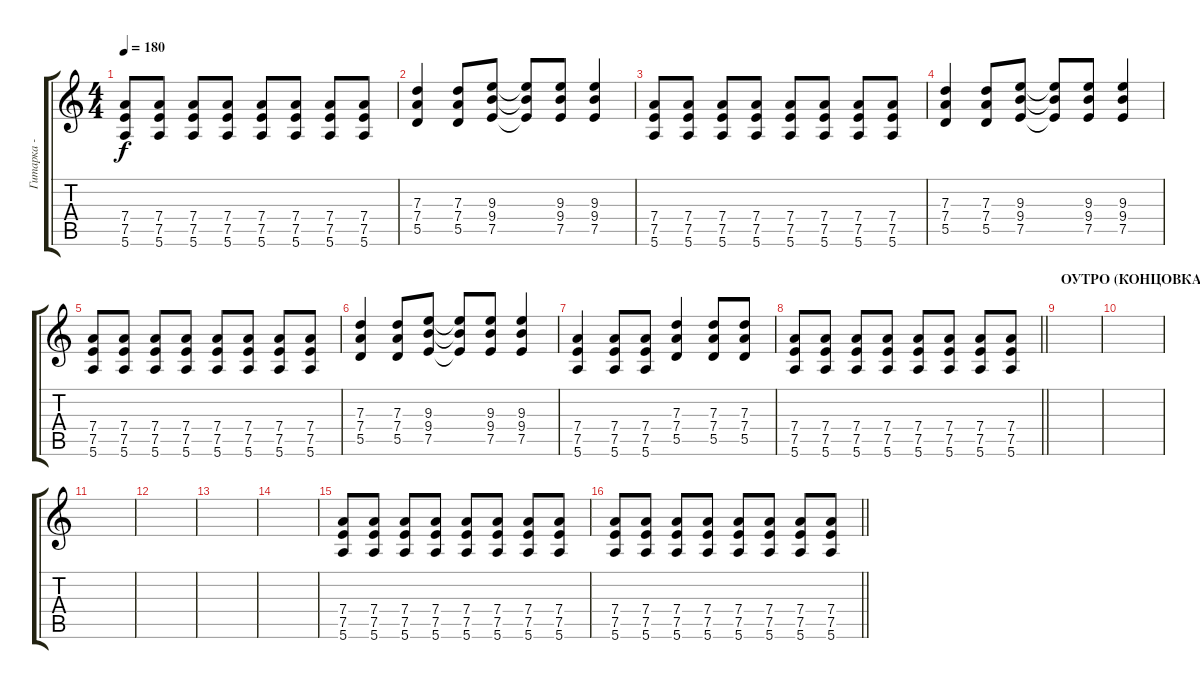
\track ("Гитарка - Джонни Рамон" "Гитарка - ") {instrument distortionguitar}
\staff {score tabs}
\tuning (E4 B3 G3 D3 A2 E2) {hide}
\ts (4 4)
\tempo 180
\clef g2
\ks c
(7.4 7.5 5.6).8{dy f} (7.4 7.5 5.6).8 (7.4 7.5 5.6).8 (7.4 7.5 5.6).8 (7.4 7.5 5.6).8 (7.4 7.5 5.6).8 (7.4 7.5 5.6).8 (7.4 7.5 5.6).8 |
(7.3 7.4 5.5).4 (7.3 7.4 5.5).8 (9.3 9.4 7.5).8 (9.3{t} 9.4{t} 7.5{t}).8 (9.3 9.4 7.5).8 (9.3 9.4 7.5).4 |
(7.4 7.5 5.6).8 (7.4 7.5 5.6).8 (7.4 7.5 5.6).8 (7.4 7.5 5.6).8 (7.4 7.5 5.6).8 (7.4 7.5 5.6).8 (7.4 7.5 5.6).8 (7.4 7.5 5.6).8 |
(7.3 7.4 5.5).4 (7.3 7.4 5.5).8 (9.3 9.4 7.5).8 (9.3{t} 9.4{t} 7.5{t}).8 (9.3 9.4 7.5).8 (9.3 9.4 7.5).4 |
(7.4 7.5 5.6).8 (7.4 7.5 5.6).8 (7.4 7.5 5.6).8 (7.4 7.5 5.6).8 (7.4 7.5 5.6).8 (7.4 7.5 5.6).8 (7.4 7.5 5.6).8 (7.4 7.5 5.6).8 |
(7.3 7.4 5.5).4 (7.3 7.4 5.5).8 (9.3 9.4 7.5).8 (9.3{t} 9.4{t} 7.5{t}).8 (9.3 9.4 7.5).8 (9.3 9.4 7.5).4 |
(7.4 7.5 5.6).4 (7.4 7.5 5.6).8 (7.4 7.5 5.6).8 (7.3 7.4 5.5).4 (7.3 7.4 5.5).8 (7.3 7.4 5.5).8 |
\barLineRight lightlight
(7.4 7.5 5.6).8 (7.4 7.5 5.6).8 (7.4 7.5 5.6).8 (7.4 7.5 5.6).8 (7.4 7.5 5.6).8 (7.4 7.5 5.6).8 (7.4 7.5 5.6).8 (7.4 7.5 5.6).8 |
\section ("" "ОУТРО (КОНЦОВКА)")
|
|
|
|
|
|
(7.4 7.5 5.6).8 (7.4 7.5 5.6).8 (7.4 7.5 5.6).8 (7.4 7.5 5.6).8 (7.4 7.5 5.6).8 (7.4 7.5 5.6).8 (7.4 7.5 5.6).8 (7.4 7.5 5.6).8 |
\barLineRight lightlight
(7.4 7.5 5.6).8 (7.4 7.5 5.6).8 (7.4 7.5 5.6).8 (7.4 7.5 5.6).8 (7.4 7.5 5.6).8 (7.4 7.5 5.6).8 (7.4 7.5 5.6).8 (7.4 7.5 5.6).8
